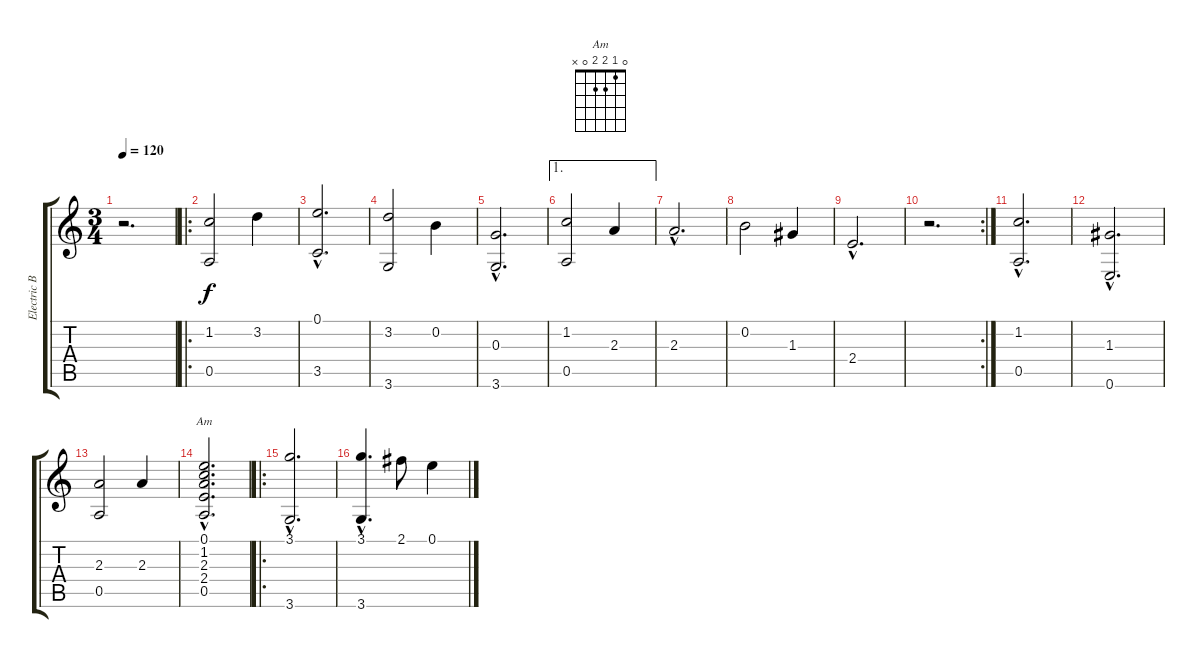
\track ("Electric Bass" "Electric B") {instrument electricbassfinger}
\staff {score tabs}
\tuning (E4 B3 G3 D3 A2 E2) {hide}
\chord ("Am" 0 1 2 2 0 x)
\ts (3 4)
\tempo 120
\clef g2
\ks c
r.2{d dy f instrument electricbassfinger} |
\ro
(1.2 0.5).2 3.2.4 |
(0.1{hac} 3.5{hac}).2{d} |
(3.2 3.6).2 0.2.4 |
(0.3{hac} 3.6{hac}).2{d} |
\ae 1
(1.2 0.5).2 2.3.4 |
2.3{hac}.2{d} |
0.2.2 1.3.4 |
2.4{hac}.2{d} |
\rc 2
r.2{d} |
(1.2{hac} 0.5{hac}).2{d} |
(1.3{hac} 0.6{hac}).2{d} |
(2.3 0.5).2 2.3.4 |
(0.1{hac} 1.2{hac} 2.3{hac} 2.4{hac} 0.5{hac}).2{d ch "Am"} |
\ro
(3.1{hac} 3.6{hac}).2{d} |
(3.1{hac} 3.6{hac}).4{d} 2.1.8 0.1.4
